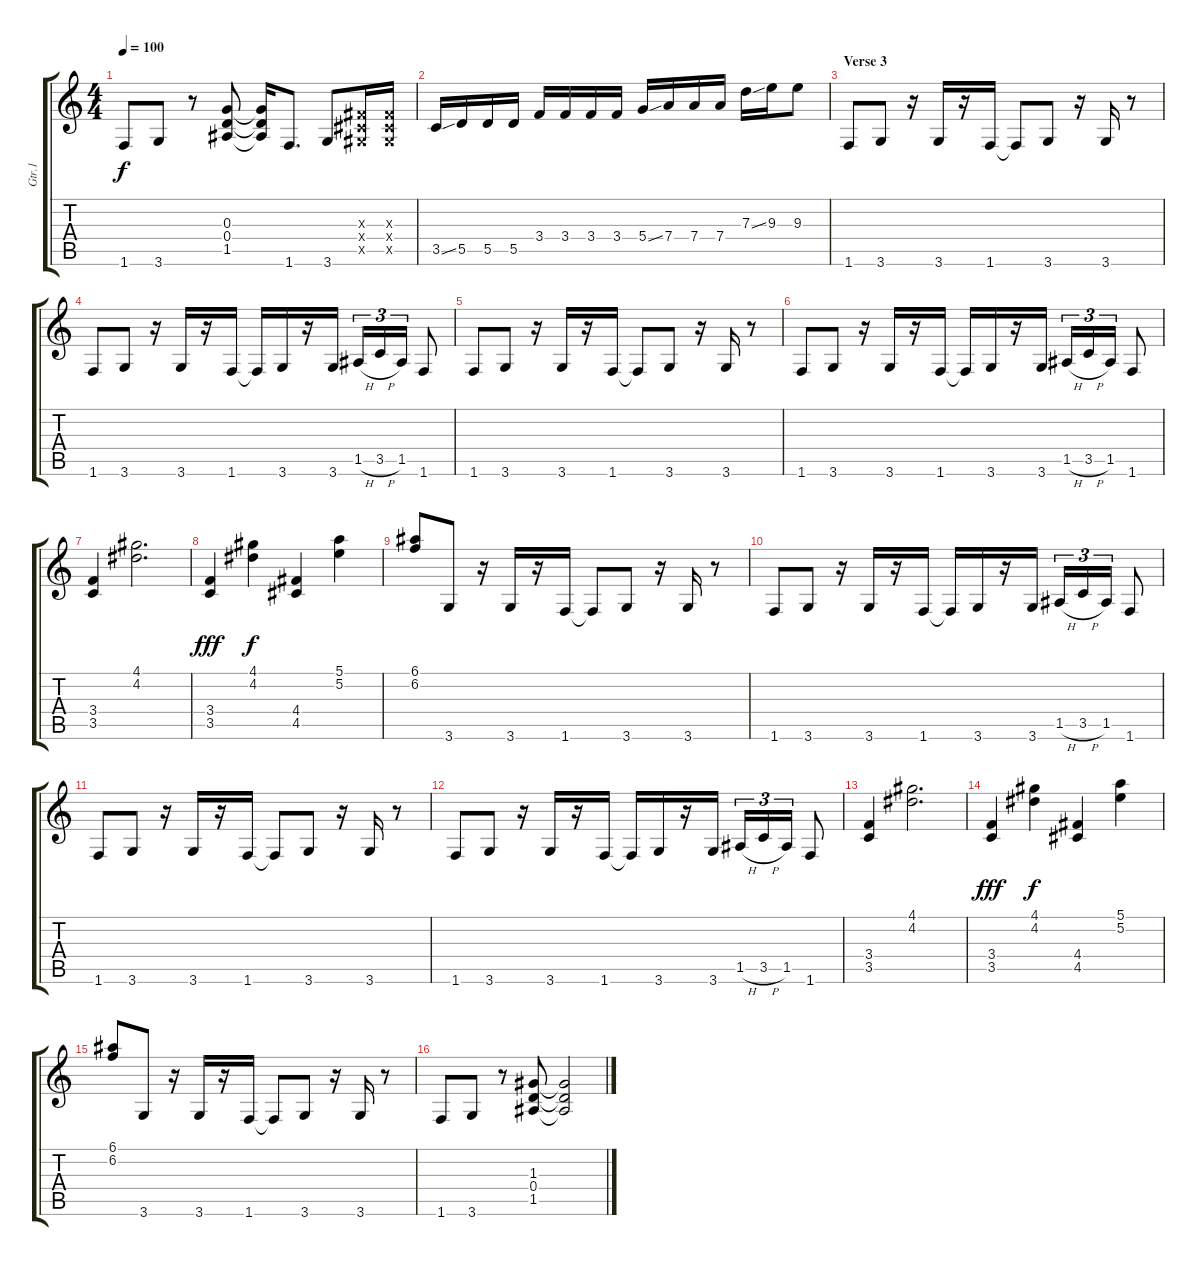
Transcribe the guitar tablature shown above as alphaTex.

\track ("Gtr.1" "Gtr.1") {instrument overdrivenguitar}
\staff {score tabs}
\tuning (E4 B3 G3 D3 A2 E2) {hide}
\ts (4 4)
\tempo 100
\clef g2
\ks c
1.6.8{dy f} 3.6.8 r.8 (0.3 0.4 1.5).8 (0.3{t} 0.4{t} 1.5{t}).16 1.6.8{d} 3.6.8 (-1.3{x} -1.4{x} -1.5{x}).16 (-1.3{x} -1.4{x} -1.5{x}).16 |
3.5{ss}.16 5.5.16 5.5.16 5.5.16 3.4.16 3.4.16 3.4.16 3.4.16 5.4{ss}.16 7.4.16 7.4.16 7.4.16 7.3{ss}.16 9.3.16 9.3.8 |
\section ("" "Verse 3")
1.6.8 3.6.8 r.16 3.6.16 r.16 1.6.16 1.6{t}.8 3.6.8 r.16 3.6.16 r.8 |
1.6.8 3.6.8 r.16 3.6.16 r.16 1.6.16 1.6{t}.16 3.6.16 r.16 3.6.16 1.5{h}.16{tu (3 2)} 3.5{h}.16{tu (3 2)} 1.5.16{tu (3 2)} 1.6.8 |
1.6.8 3.6.8 r.16 3.6.16 r.16 1.6.16 1.6{t}.8 3.6.8 r.16 3.6.16 r.8 |
1.6.8 3.6.8 r.16 3.6.16 r.16 1.6.16 1.6{t}.16 3.6.16 r.16 3.6.16 1.5{h}.16{tu (3 2)} 3.5{h}.16{tu (3 2)} 1.5.16{tu (3 2)} 1.6.8 |
(3.4 3.5).4 (4.1 4.2).2{d} |
(3.4 3.5).4{dy fff} (4.1 4.2).4{dy f} (4.4 4.5).4 (5.1 5.2).4 |
(6.1 6.2).8 3.6.8 r.16 3.6.16 r.16 1.6.16 1.6{t}.8 3.6.8 r.16 3.6.16 r.8 |
1.6.8 3.6.8 r.16 3.6.16 r.16 1.6.16 1.6{t}.16 3.6.16 r.16 3.6.16 1.5{h}.16{tu (3 2)} 3.5{h}.16{tu (3 2)} 1.5.16{tu (3 2)} 1.6.8 |
1.6.8 3.6.8 r.16 3.6.16 r.16 1.6.16 1.6{t}.8 3.6.8 r.16 3.6.16 r.8 |
1.6.8 3.6.8 r.16 3.6.16 r.16 1.6.16 1.6{t}.16 3.6.16 r.16 3.6.16 1.5{h}.16{tu (3 2)} 3.5{h}.16{tu (3 2)} 1.5.16{tu (3 2)} 1.6.8 |
(3.4 3.5).4 (4.1 4.2).2{d} |
(3.4 3.5).4{dy fff} (4.1 4.2).4{dy f} (4.4 4.5).4 (5.1 5.2).4 |
(6.1 6.2).8 3.6.8 r.16 3.6.16 r.16 1.6.16 1.6{t}.8 3.6.8 r.16 3.6.16 r.8 |
1.6.8 3.6.8 r.8 (1.3 0.4 1.5).8 (1.3{t} 0.4{t} 1.5{t}).2
